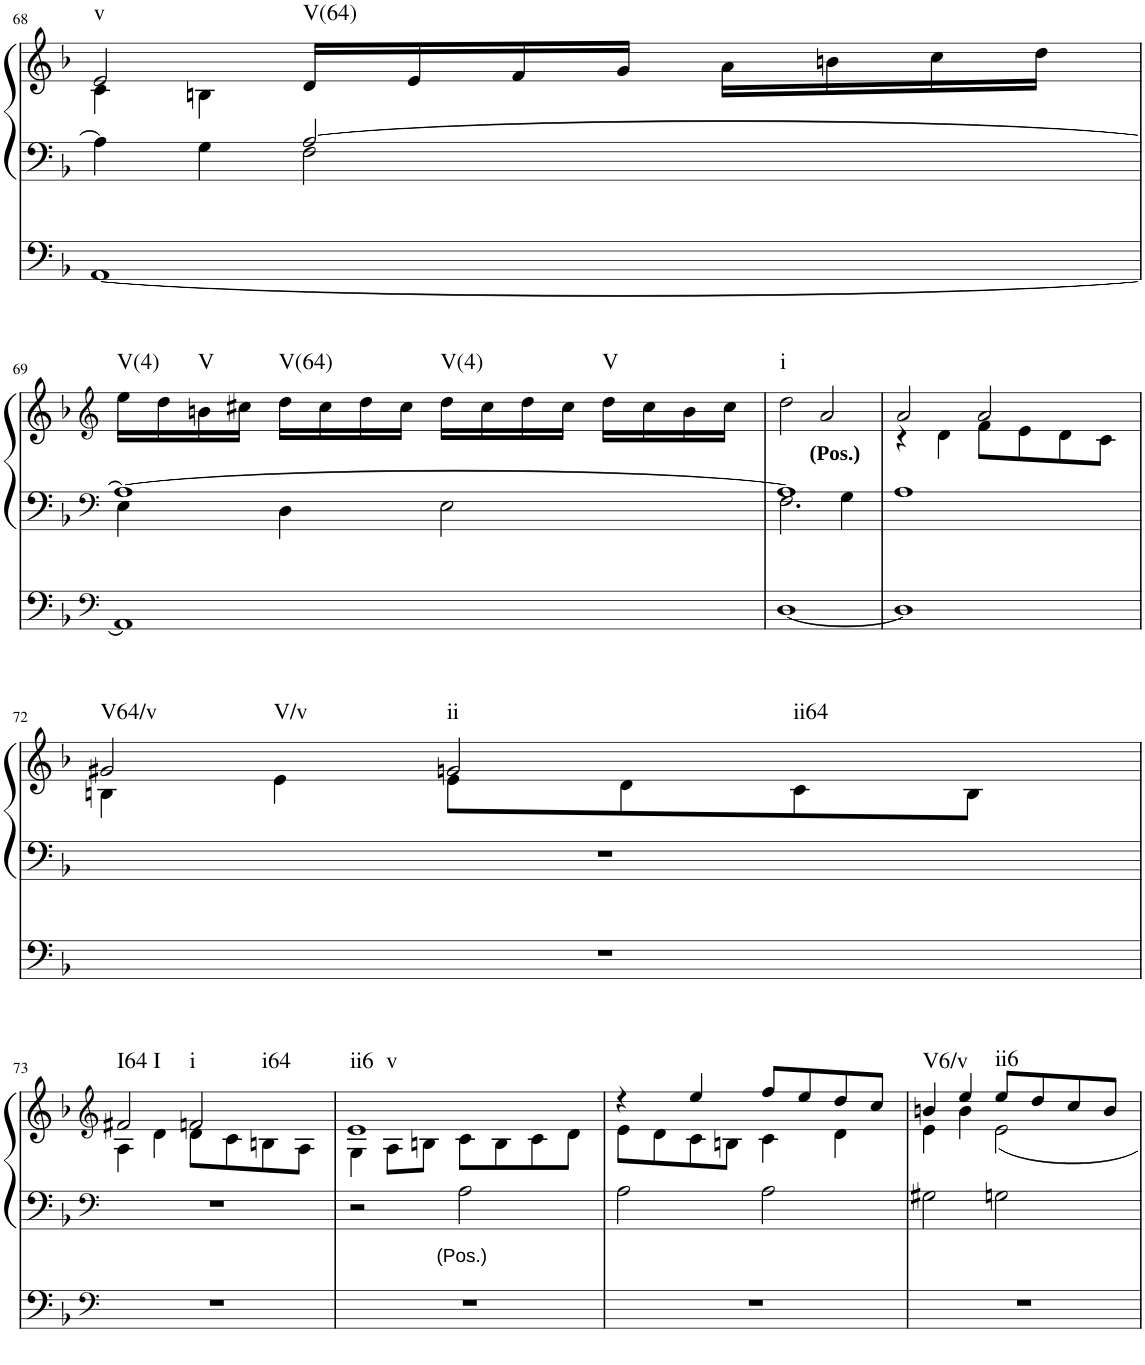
**kern	**kern	**kern	**harte
*part2	*part1	*part1	*part1
*staff3	*staff2	*staff1	*
*I"Pedal	*I"linke Hand	*	*
!!LO:PB:g=z
*clefF4	*clefF4	*clefG2	*
*k[b-]	*k[b-]	*k[b-]	*
*M4/4	*M4/4	*M4/4	*
=68	=68	=68	=68
*	*^	*^	*
!	!	!	!	!	!LO:H:kt=v
[1AA	4A\]	2ryy	2e/	4c\	N
.	4G\	.	.	4Bn\	.
!	!	!	!	!	!LO:H:kt=V(64)
.	[2A/	2F\	16d/LL	2ryy	N
.	.	.	16e/	.	.
.	.	.	16f/	.	.
.	.	.	16g/JJ	.	.
.	.	.	16a\LL	.	.
.	.	.	16bn\	.	.
.	.	.	16cc\	.	.
.	.	.	16dd\JJ	.	.
*	*	*	*v	*v	*
!!LO:LB:g=z
=69	=69	=69	=69	=69
*clefF4	*clefF4	*	*clefG2	*
!	!	!	!	!LO:H:kt=V(4)
1AA]	1A_	4E\	16ee\LL	N
.	.	.	16dd\	.
!	!	!	!	!LO:H:kt=V
.	.	.	16bn\	N
.	.	.	16cc#X\JJ	.
!	!	!	!	!LO:H:kt=V(64)
.	.	4D\	16dd\LL	N
.	.	.	16cc#\	.
.	.	.	16dd\	.
.	.	.	16cc#\JJ	.
!	!	!	!	!LO:H:kt=V(4)
.	.	2E\	16dd\LL	N
.	.	.	16cc#\	.
.	.	.	16dd\	.
.	.	.	16cc#\JJ	.
!	!	!	!	!LO:H:kt=V
.	.	.	16dd\LL	N
.	.	.	16cc#\	.
.	.	.	16b\	.
.	.	.	16cc#\JJ	.
=70	=70	=70	=70	=70
!	!	!	!	!LO:H:kt=i
[1D	1A]	2.F\	2dd\	N
!	!	!	!LO:TX:b:B:t=(Pos.)	!
.	.	.	2a/	.
.	.	4G\	.	.
*	*v	*v	*	*
=71	=71	=71	=71
*	*	*^	*
1D]	1A	2a/	4r	.
.	.	.	4d\	.
.	.	2a/	8f\L	.
.	.	.	8e\	.
.	.	.	8d\	.
.	.	.	8c\J	.
!!LO:LB:g=z	!!
=72	=72	=72	=72	=72
!	!	!	!	!LO:H:n=1:kt=V64/v
!	!	!	!	!LO:H:n=2:kt=V/v
1r	1r	2g#X/	4Bn\	N N
.	.	.	4e\	.
!	!	!	!	!LO:H:n=1:kt=ii
!	!	!	!	!LO:H:n=2:kt=ii64
.	.	2gn/	8e\L	N N
.	.	.	8d\	.
.	.	.	8c\	.
.	.	.	8B\J	.
!!LO:LB:g=z	!!
=73	=73	=73	=73	=73
*clefF4	*clefF4	*clefG2	*	*
!	!	!	!	!LO:H:n=1:kt=I64
!	!	!	!	!LO:H:n=2:kt=I
1r	1r	2f#X/	4A\	N N
.	.	.	4d\	.
!	!	!	!	!LO:H:n=1:kt=i
!	!	!	!	!LO:H:n=2:kt=i64
.	.	2fn/	8d\L	N N
.	.	.	8c\	.
.	.	.	8Bn\	.
.	.	.	8A\J	.
=74	=74	=74	=74	=74
!	!	!	!	!LO:H:n=1:kt=ii6
!	!	!	!	!LO:H:n=2:kt=v
1r	2r	1e	4G\	N N
.	.	.	8A\L	.
.	.	.	8Bn\J	.
!	!LO:TX:b:t=(Pos.)	!	!	!
.	2A\	.	8c\L	.
.	.	.	8B\	.
.	.	.	8c\	.
.	.	.	8d\J	.
=75	=75	=75	=75	=75
1r	2A\	4r	8e\L	.
.	.	.	8d\	.
.	.	4ee/	8c\	.
.	.	.	8Bn\J	.
.	2A\	8ff/L	4c\	.
.	.	8ee/	.	.
.	.	8dd/	4d\	.
.	.	8cc/J	.	.
=76	=76	=76	=76	=76
!	!	!	!	!LO:H:kt=V6/v
1r	2G#X\	4bn/	4e\	N
.	.	4ee/	4b\	.
!	!	!	!	!LO:H:kt=ii6
.	2Gn\	8ee/L	2e\	N
.	.	8dd/	.	.
.	.	8cc/	.	.
.	.	8b/J	.	.
*	*	*v	*v	*
=	=	=	=
*-	*-	*-	*-
